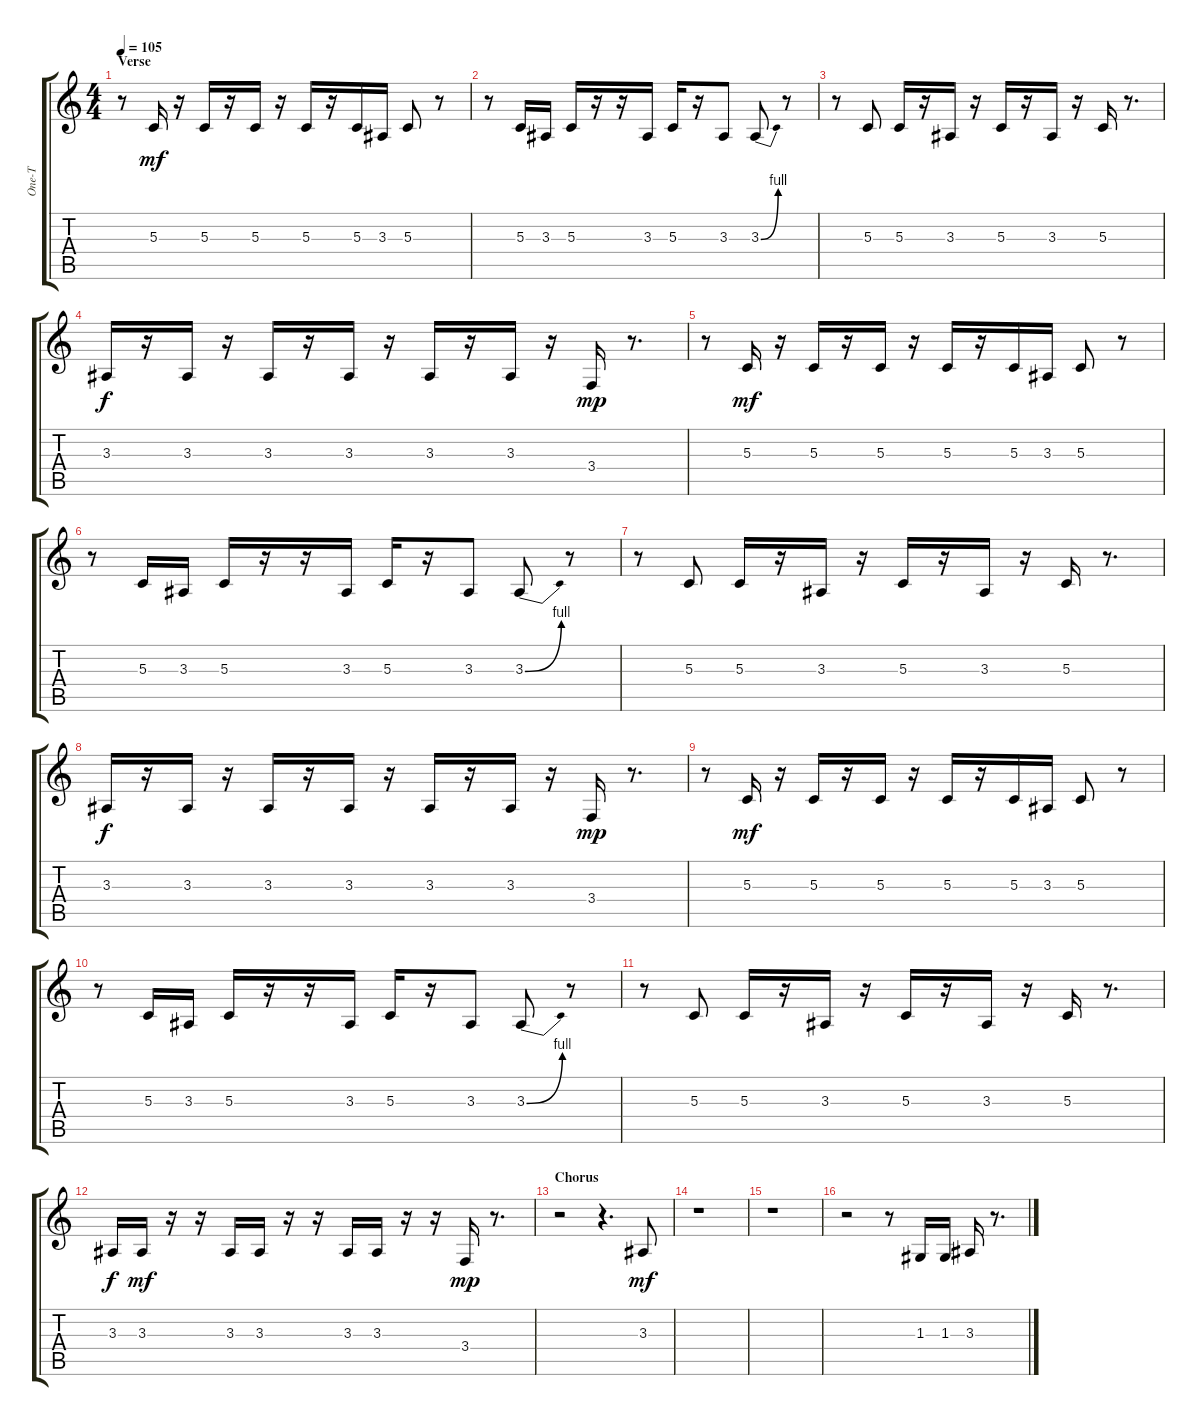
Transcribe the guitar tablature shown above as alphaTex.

\track ("One-T" "One-T") {instrument lead6voice}
\staff {score tabs}
\tuning (E4 B3 G3 D3 A2 E2) {hide}
\ts (4 4)
\section ("" "Verse")
\tempo 105
\clef g2
\ks c
r.8{dy mf volume 14} 5.3.16 r.16 5.3.16 r.16 5.3.16 r.16 5.3.16 r.16 5.3.16 3.3.16 5.3.8 r.8 |
r.8 5.3.16 3.3.16 5.3.16 r.16 r.16 3.3.16 5.3.16 r.16 3.3.8 3.3{be (bend 0 0 60 4)}.8 r.8 |
r.8 5.3.8 5.3.16 r.16 3.3.16 r.16 5.3.16 r.16 3.3.16 r.16 5.3.16 r.8{d} |
3.3.16{dy f balance 12} r.16 3.3.16 r.16 3.3.16 r.16 3.3.16 r.16 3.3.16 r.16 3.3.16 r.16 3.4.16{dy mp} r.8{d} |
r.8{volume 14} 5.3.16{dy mf} r.16 5.3.16 r.16 5.3.16 r.16 5.3.16 r.16 5.3.16 3.3.16 5.3.8 r.8 |
r.8 5.3.16 3.3.16 5.3.16 r.16 r.16 3.3.16 5.3.16 r.16 3.3.8 3.3{be (bend 0 0 60 4)}.8 r.8 |
r.8 5.3.8 5.3.16 r.16 3.3.16 r.16 5.3.16 r.16 3.3.16 r.16 5.3.16 r.8{d} |
3.3.16{dy f balance 12} r.16 3.3.16 r.16 3.3.16 r.16 3.3.16 r.16 3.3.16 r.16 3.3.16 r.16 3.4.16{dy mp} r.8{d} |
r.8{volume 14} 5.3.16{dy mf} r.16 5.3.16 r.16 5.3.16 r.16 5.3.16 r.16 5.3.16 3.3.16 5.3.8 r.8 |
r.8 5.3.16 3.3.16 5.3.16 r.16 r.16 3.3.16 5.3.16 r.16 3.3.8 3.3{be (bend 0 0 60 4)}.8 r.8 |
r.8 5.3.8 5.3.16 r.16 3.3.16 r.16 5.3.16 r.16 3.3.16 r.16 5.3.16 r.8{d} |
3.3.16{dy f balance 12} 3.3.16{dy mf} r.16 r.16 3.3.16 3.3.16 r.16 r.16 3.3.16 3.3.16 r.16 r.16 3.4.16{dy mp} r.8{d} |
\section ("" "Chorus")
r.2 r.4{d} 3.3.8{dy mf} |
r.1 |
r.1 |
r.2 r.8 1.3.16 1.3.16 3.3.16 r.8{d}
